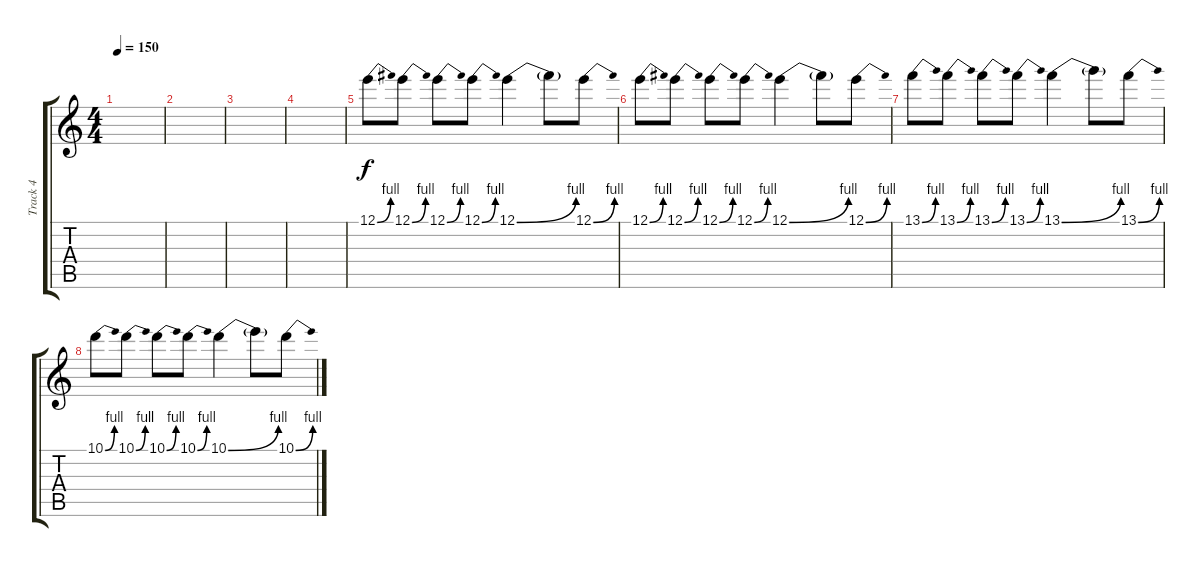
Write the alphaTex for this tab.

\track ("Track 4" "Track 4") {instrument overdrivenguitar}
\staff {score tabs}
\tuning (E4 B3 G3 D3 A2 D2) {hide}
\ts (4 4)
\tempo 150
\clef g2
\ks c
|
|
|
|
12.1{be (bend 0 0 60 4)}.8 12.1{be (bend 0 0 60 4)}.8 12.1{be (bend 0 0 60 4)}.8 12.1{be (bend 0 0 60 4)}.8 12.1{be (bend 0 0 60 4)}.4 12.1{t}.8 12.1{be (bend 0 0 60 4)}.8 |
12.1{be (bend 0 0 60 4)}.8 12.1{be (bend 0 0 60 4)}.8 12.1{be (bend 0 0 60 4)}.8 12.1{be (bend 0 0 60 4)}.8 12.1{be (bend 0 0 60 4)}.4 12.1{t}.8 12.1{be (bend 0 0 60 4)}.8 |
13.1{be (bend 0 0 60 4)}.8 13.1{be (bend 0 0 60 4)}.8 13.1{be (bend 0 0 60 4)}.8 13.1{be (bend 0 0 60 4)}.8 13.1{be (bend 0 0 60 4)}.4 13.1{t}.8 13.1{be (bend 0 0 60 4)}.8 |
10.1{be (bend 0 0 60 4)}.8 10.1{be (bend 0 0 60 4)}.8 10.1{be (bend 0 0 60 4)}.8 10.1{be (bend 0 0 60 4)}.8 10.1{be (bend 0 0 60 4)}.4 10.1{t}.8 10.1{be (bend 0 0 60 4)}.8
